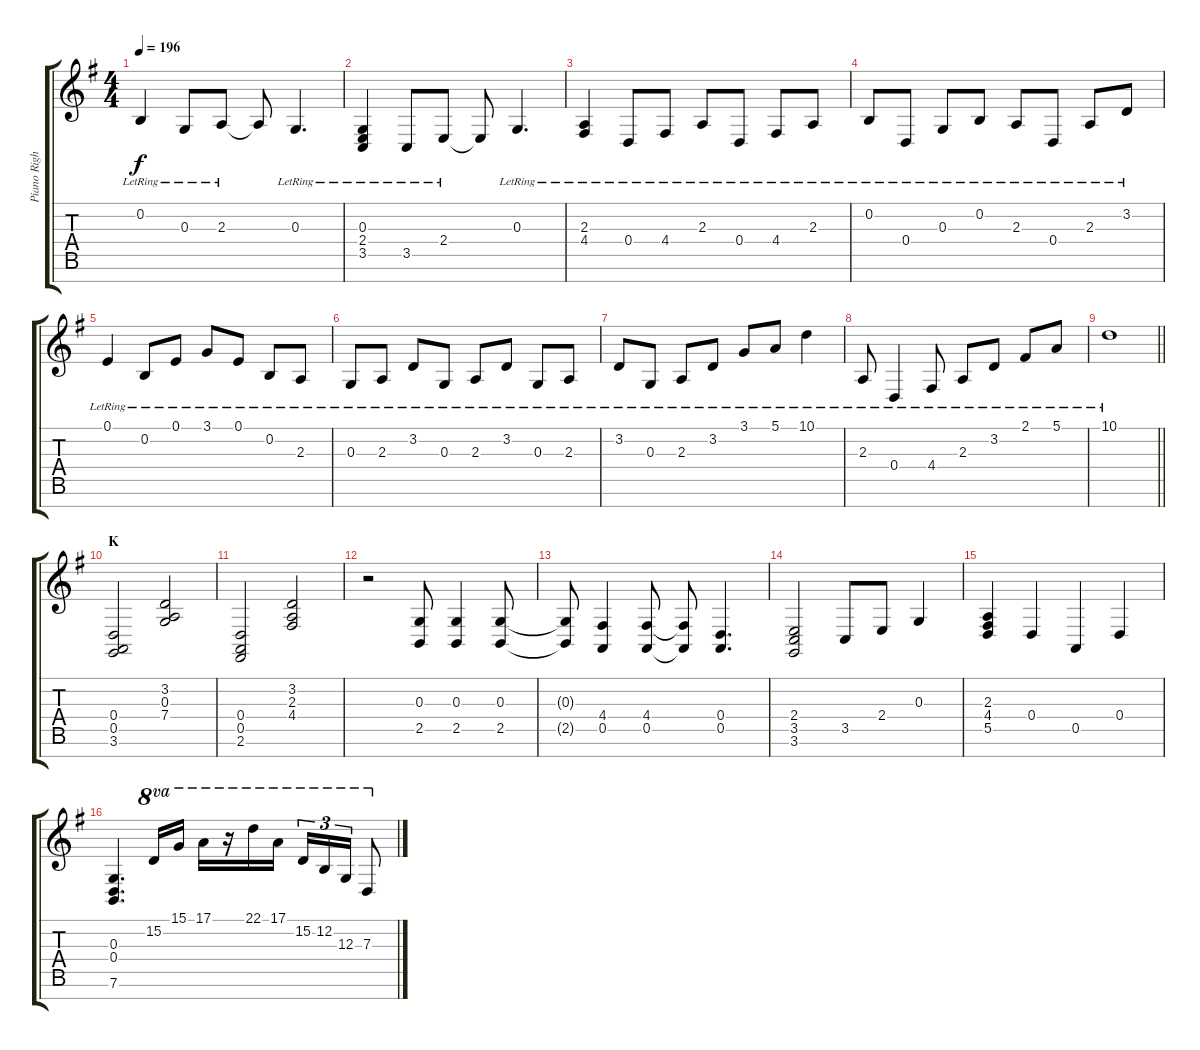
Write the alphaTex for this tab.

\track ("Piano Right" "Piano Righ") {instrument acousticgrandpiano}
\staff {score tabs}
\tuning (E4 B3 G3 D3 A2 E2 B1) {hide}
\ts (4 4)
\tempo 196
\clef g2
\ks g
0.2{lr}.4{dy f} 0.3{lr}.8 2.3{lr}.8 2.3{t}.8 0.3{lr}.4{d} |
(0.3{lr} 2.4{lr} 3.5{lr}).4 3.5{lr}.8 2.4{lr}.8 2.4{t}.8 0.3{lr}.4{d} |
(2.3{lr} 4.4{lr}).4 0.4{lr}.8 4.4{lr}.8 2.3{lr}.8 0.4{lr}.8 4.4{lr}.8 2.3{lr}.8 |
0.2{lr}.8 0.4{lr}.8 0.3{lr}.8 0.2{lr}.8 2.3{lr}.8 0.4{lr}.8 2.3{lr}.8 3.2{lr}.8 |
0.1{lr}.4 0.2{lr}.8 0.1{lr}.8 3.1{lr}.8 0.1{lr}.8 0.2{lr}.8 2.3{lr}.8 |
0.3{lr}.8 2.3{lr}.8 3.2{lr}.8 0.3{lr}.8 2.3{lr}.8 3.2{lr}.8 0.3{lr}.8 2.3{lr}.8 |
3.2{lr}.8 0.3{lr}.8 2.3{lr}.8 3.2{lr}.8 3.1{lr}.8 5.1{lr}.8 10.1{lr}.4 |
2.3{lr}.8 0.4{lr}.4 4.4{lr}.8 2.3{lr}.8 3.2{lr}.8 2.1{lr}.8 5.1{lr}.8 |
\barLineRight lightlight
10.1{lr}.1 |
\section ("" "K")
(0.4 0.5 3.6).2 (3.2 0.3 7.4).2 |
(0.4 0.5 2.6).2 (3.2 2.3 4.4).2 |
r.2 (0.3 2.5).8 (0.3 2.5).4 (0.3 2.5).8 |
(0.3{t} 2.5{t}).8 (4.4 0.5).4 (4.4 0.5).8 (4.4{t} 0.5{t}).8 (0.4 0.5).4{d} |
(2.4 3.5 3.6).2 3.5.8 2.4.8 0.3.4 |
(2.3 4.4 5.5).4 0.4.4 0.5.4 0.4.4 |
(0.3 0.4 7.6).4{d} 15.2.16{ot 8va} 15.1.16{ot 8va} 17.1.16{ot 8va} r.16{ot 8va} 22.1.16{ot 8va} 17.1.16{ot 8va} 15.2.16{tu (3 2) ot 8va} 12.2.16{tu (3 2) ot 8va} 12.3.16{tu (3 2) ot 8va} 7.3.8{ot 8va}
